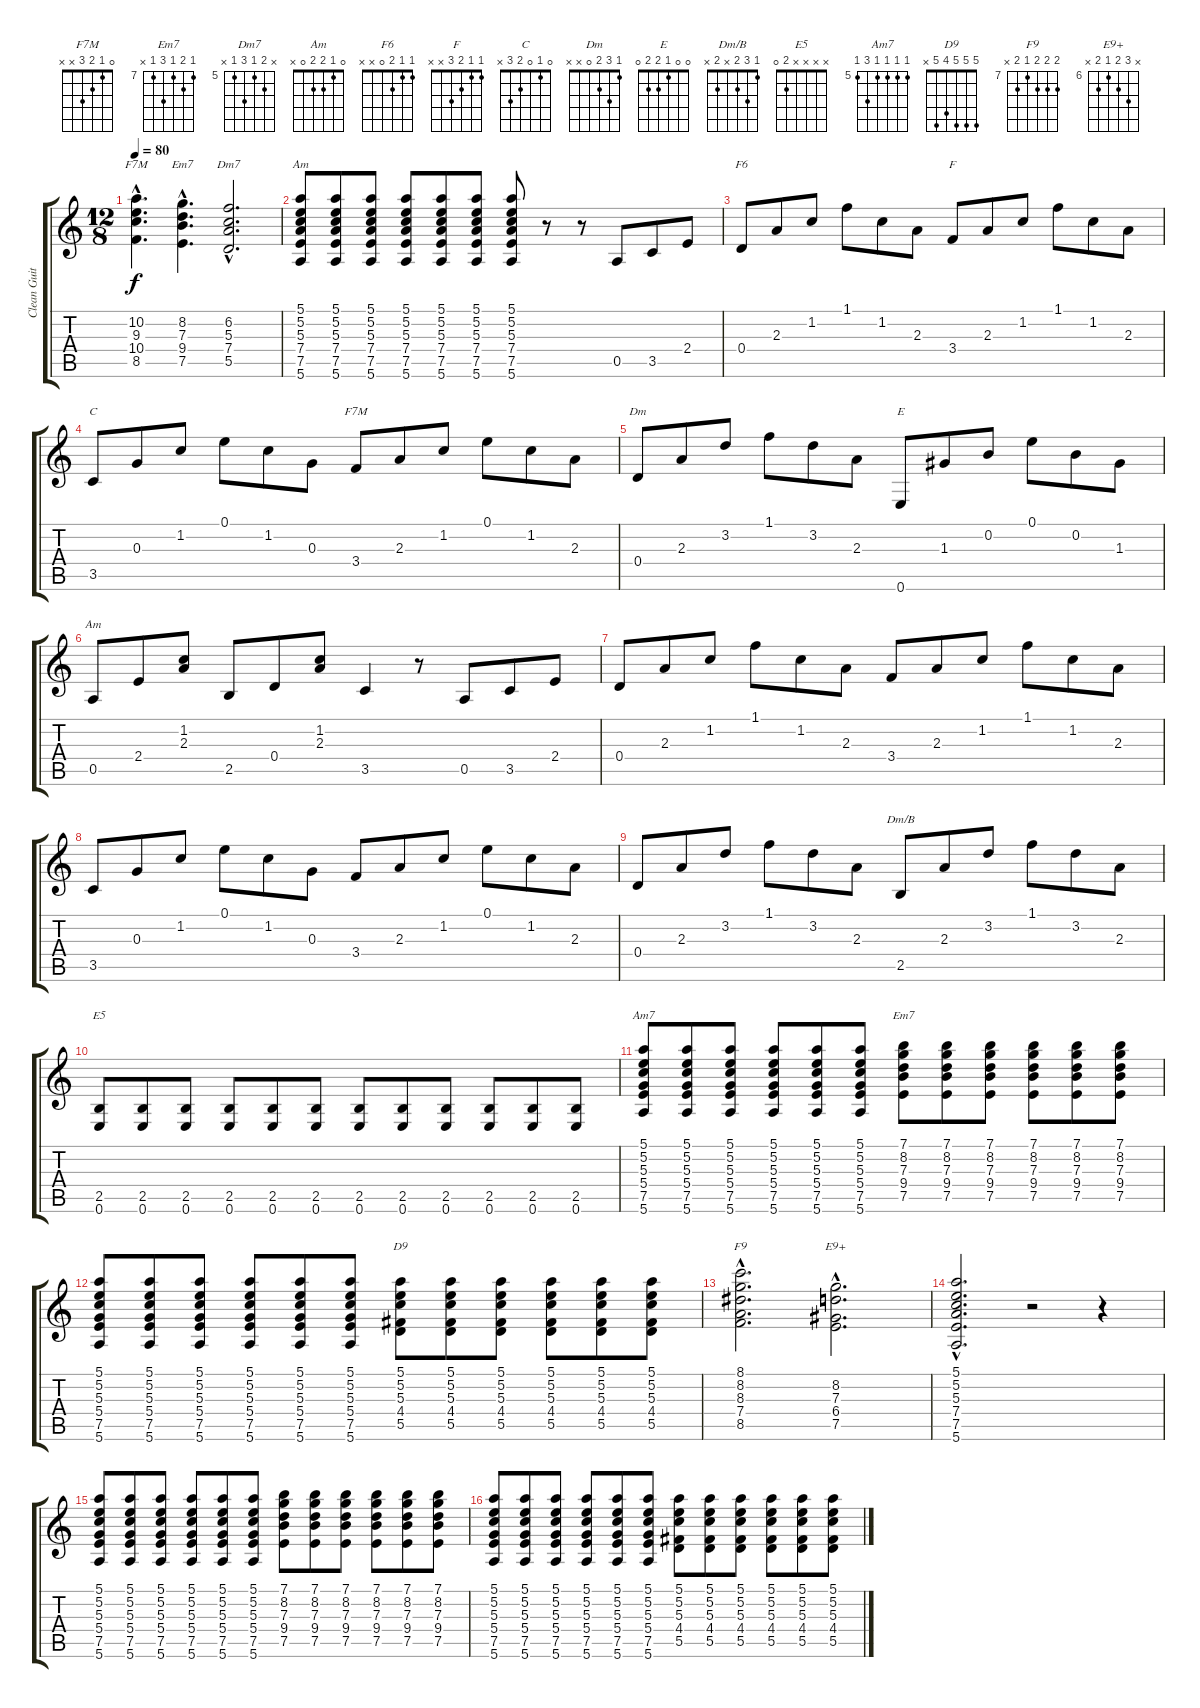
\track ("Clean Guitar" "Clean Guit") {instrument electricguitarclean}
\staff {score tabs}
\tuning (E4 B3 G3 D3 A2 E2) {hide}
\chord ("F7M" x 10 9 10 8 x) {firstfret 8}
\chord ("Em7" x 8 7 9 7 x) {firstfret 7}
\chord ("Dm7" x 6 5 7 5 x) {firstfret 5}
\chord ("Am" 5 5 5 7 7 5) {firstfret 5}
\chord ("F6" 1 1 2 0 x x)
\chord ("F" 1 1 2 3 x x)
\chord ("C" 0 1 0 2 3 x)
\chord ("F7M" 0 1 2 3 x x)
\chord ("Dm" 1 3 2 0 x x)
\chord ("E" 0 0 1 2 2 0)
\chord ("Am" 0 1 2 2 0 x)
\chord ("Dm/B" 1 3 2 x 2 x)
\chord ("E5" x x x x 2 0)
\chord ("Am7" 5 5 5 5 7 5) {firstfret 5}
\chord ("Em7" 7 8 7 9 7 x) {firstfret 7}
\chord ("D9" 5 5 5 4 5 x)
\chord ("F9" 8 8 8 7 8 x) {firstfret 7}
\chord ("E9+" x 8 7 6 7 x) {firstfret 6}
\ts (12 8)
\tempo 80
\clef g2
\ks c
(10.2{hac} 9.3{hac} 10.4{hac} 8.5{hac}).4{d ch "F7M" dy f} (8.2{hac} 7.3{hac} 9.4{hac} 7.5{hac}).4{d ch "Em7"} (6.2{hac} 5.3{hac} 7.4{hac} 5.5{hac}).2{d ch "Dm7"} |
(5.1 5.2 5.3 7.4 7.5 5.6).8{ch "Am"} (5.1 5.2 5.3 7.4 7.5 5.6).8 (5.1 5.2 5.3 7.4 7.5 5.6).8 (5.1 5.2 5.3 7.4 7.5 5.6).8 (5.1 5.2 5.3 7.4 7.5 5.6).8 (5.1 5.2 5.3 7.4 7.5 5.6).8 (5.1 5.2 5.3 7.4 7.5 5.6).8 r.8 r.8 0.5.8 3.5.8 2.4.8 |
0.4.8{ch "F6"} 2.3.8 1.2.8 1.1.8 1.2.8 2.3.8 3.4.8{ch "F"} 2.3.8 1.2.8 1.1.8 1.2.8 2.3.8 |
3.5.8{ch "C"} 0.3.8 1.2.8 0.1.8 1.2.8 0.3.8 3.4.8{ch "F7M"} 2.3.8 1.2.8 0.1.8 1.2.8 2.3.8 |
0.4.8{ch "Dm"} 2.3.8 3.2.8 1.1.8 3.2.8 2.3.8 0.6.8{ch "E"} 1.3.8 0.2.8 0.1.8 0.2.8 1.3.8 |
0.5.8{ch "Am"} 2.4.8 (1.2 2.3).8 2.5.8 0.4.8 (1.2 2.3).8 3.5.4 r.8 0.5.8 3.5.8 2.4.8 |
0.4.8 2.3.8 1.2.8 1.1.8 1.2.8 2.3.8 3.4.8 2.3.8 1.2.8 1.1.8 1.2.8 2.3.8 |
3.5.8 0.3.8 1.2.8 0.1.8 1.2.8 0.3.8 3.4.8 2.3.8 1.2.8 0.1.8 1.2.8 2.3.8 |
0.4.8 2.3.8 3.2.8 1.1.8 3.2.8 2.3.8 2.5.8{ch "Dm/B"} 2.3.8 3.2.8 1.1.8 3.2.8 2.3.8 |
(2.5 0.6).8{ch "E5"} (2.5 0.6).8 (2.5 0.6).8 (2.5 0.6).8 (2.5 0.6).8 (2.5 0.6).8 (2.5 0.6).8 (2.5 0.6).8 (2.5 0.6).8 (2.5 0.6).8 (2.5 0.6).8 (2.5 0.6).8 |
(5.1 5.2 5.3 5.4 7.5 5.6).8{ch "Am7"} (5.1 5.2 5.3 5.4 7.5 5.6).8 (5.1 5.2 5.3 5.4 7.5 5.6).8 (5.1 5.2 5.3 5.4 7.5 5.6).8 (5.1 5.2 5.3 5.4 7.5 5.6).8 (5.1 5.2 5.3 5.4 7.5 5.6).8 (7.1 8.2 7.3 9.4 7.5).8{ch "Em7"} (7.1 8.2 7.3 9.4 7.5).8 (7.1 8.2 7.3 9.4 7.5).8 (7.1 8.2 7.3 9.4 7.5).8 (7.1 8.2 7.3 9.4 7.5).8 (7.1 8.2 7.3 9.4 7.5).8 |
(5.1 5.2 5.3 5.4 7.5 5.6).8 (5.1 5.2 5.3 5.4 7.5 5.6).8 (5.1 5.2 5.3 5.4 7.5 5.6).8 (5.1 5.2 5.3 5.4 7.5 5.6).8 (5.1 5.2 5.3 5.4 7.5 5.6).8 (5.1 5.2 5.3 5.4 7.5 5.6).8 (5.1 5.2 5.3 4.4 5.5).8{ch "D9"} (5.1 5.2 5.3 4.4 5.5).8 (5.1 5.2 5.3 4.4 5.5).8 (5.1 5.2 5.3 4.4 5.5).8 (5.1 5.2 5.3 4.4 5.5).8 (5.1 5.2 5.3 4.4 5.5).8 |
(8.1{hac} 8.2{hac} 8.3{hac} 7.4{hac} 8.5{hac}).2{d ch "F9"} (8.2{hac} 7.3{hac} 6.4{hac} 7.5{hac}).2{d ch "E9+"} |
(5.1{hac} 5.2{hac} 5.3{hac} 7.4{hac} 7.5{hac} 5.6{hac}).2{d} r.2 r.4 |
(5.1 5.2 5.3 5.4 7.5 5.6).8 (5.1 5.2 5.3 5.4 7.5 5.6).8 (5.1 5.2 5.3 5.4 7.5 5.6).8 (5.1 5.2 5.3 5.4 7.5 5.6).8 (5.1 5.2 5.3 5.4 7.5 5.6).8 (5.1 5.2 5.3 5.4 7.5 5.6).8 (7.1 8.2 7.3 9.4 7.5).8 (7.1 8.2 7.3 9.4 7.5).8 (7.1 8.2 7.3 9.4 7.5).8 (7.1 8.2 7.3 9.4 7.5).8 (7.1 8.2 7.3 9.4 7.5).8 (7.1 8.2 7.3 9.4 7.5).8 |
(5.1 5.2 5.3 5.4 7.5 5.6).8 (5.1 5.2 5.3 5.4 7.5 5.6).8 (5.1 5.2 5.3 5.4 7.5 5.6).8 (5.1 5.2 5.3 5.4 7.5 5.6).8 (5.1 5.2 5.3 5.4 7.5 5.6).8 (5.1 5.2 5.3 5.4 7.5 5.6).8 (5.1 5.2 5.3 4.4 5.5).8 (5.1 5.2 5.3 4.4 5.5).8 (5.1 5.2 5.3 4.4 5.5).8 (5.1 5.2 5.3 4.4 5.5).8 (5.1 5.2 5.3 4.4 5.5).8 (5.1 5.2 5.3 4.4 5.5).8
